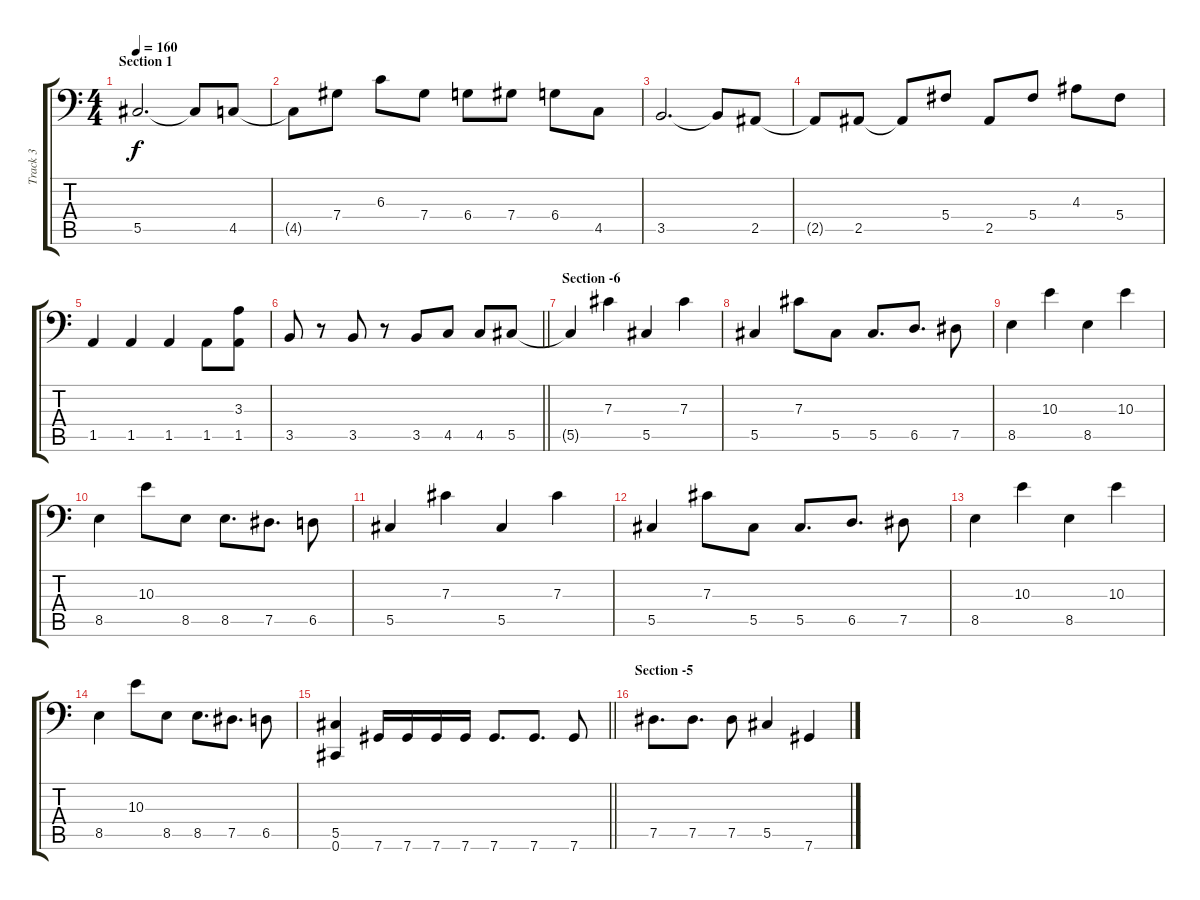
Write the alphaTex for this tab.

\track ("Track 3" "Track 3") {instrument acousticbass}
\staff {score tabs}
\tuning (Eb3 Bb2 Gb2 Db2 Ab1 Db1) {hide}
\ts (4 4)
\section ("" "Section 1")
\tempo 160
\clef f4
\ks c
5.5.2{d dy f} 5.5{t}.8 4.5.8 |
4.5{t}.8 7.4.8 6.3.8 7.4.8 6.4.8 7.4.8 6.4.8 4.5.8 |
3.5.2{d} 3.5{t}.8 2.5.8 |
2.5{t}.8 2.5.8 2.5{t}.8 5.4.8 2.5.8 5.4.8 4.3.8 5.4.8 |
1.5.4 1.5.4 1.5.4 1.5.8 (3.3 1.5).8 |
\barLineRight lightlight
3.5.8 r.8 3.5.8 r.8 3.5.8 4.5.8 4.5.8 5.5.8 |
\section ("" "Section -6")
5.5{t}.4 7.3.4 5.5.4 7.3.4 |
5.5.4 7.3.8 5.5.8 5.5.8{d} 6.5.8{d} 7.5.8 |
8.5.4 10.3.4 8.5.4 10.3.4 |
8.5.4 10.3.8 8.5.8 8.5.8{d} 7.5.8{d} 6.5.8 |
5.5.4 7.3.4 5.5.4 7.3.4 |
5.5.4 7.3.8 5.5.8 5.5.8{d} 6.5.8{d} 7.5.8 |
8.5.4 10.3.4 8.5.4 10.3.4 |
8.5.4 10.3.8 8.5.8 8.5.8{d} 7.5.8{d} 6.5.8 |
\barLineRight lightlight
(5.5 0.6).4 7.6.16 7.6.16 7.6.16 7.6.16 7.6.8{d} 7.6.8{d} 7.6.8 |
\section ("" "Section -5")
7.5.8{d} 7.5.8{d} 7.5.8 5.5.4 7.6.4
